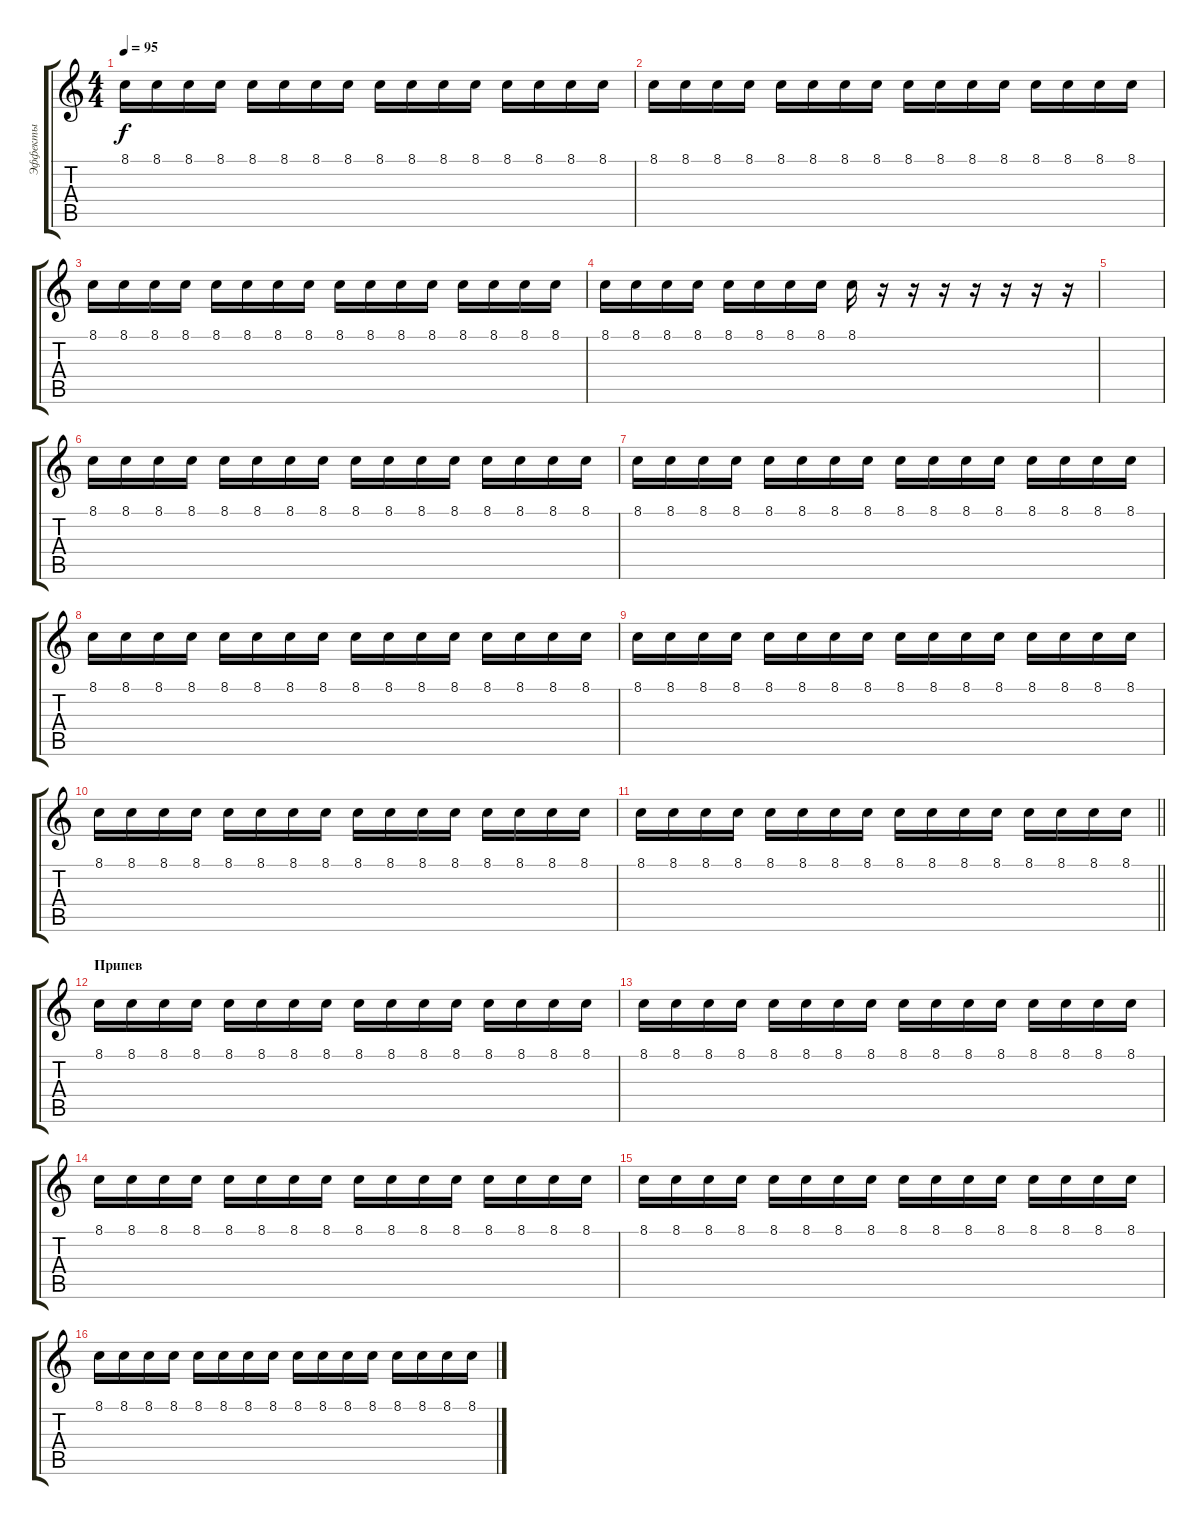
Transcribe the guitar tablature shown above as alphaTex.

\track ("Эффекты" "Эффекты") {instrument fx4atmosphere}
\staff {score tabs}
\tuning (E4 B3 G3 D3 A2 E2) {hide}
\ts (4 4)
\tempo 95
\clef g2
\ks c
8.1.16{dy f} 8.1.16 8.1.16 8.1.16 8.1.16 8.1.16 8.1.16 8.1.16 8.1.16 8.1.16 8.1.16 8.1.16 8.1.16 8.1.16 8.1.16 8.1.16 |
8.1.16 8.1.16 8.1.16 8.1.16 8.1.16 8.1.16 8.1.16 8.1.16 8.1.16 8.1.16 8.1.16 8.1.16 8.1.16 8.1.16 8.1.16 8.1.16 |
8.1.16 8.1.16 8.1.16 8.1.16 8.1.16 8.1.16 8.1.16 8.1.16 8.1.16 8.1.16 8.1.16 8.1.16 8.1.16 8.1.16 8.1.16 8.1.16 |
8.1.16 8.1.16 8.1.16 8.1.16 8.1.16 8.1.16 8.1.16 8.1.16 8.1.16 r.16 r.16 r.16 r.16 r.16 r.16 r.16 |
|
8.1.16 8.1.16 8.1.16 8.1.16 8.1.16 8.1.16 8.1.16 8.1.16 8.1.16 8.1.16 8.1.16 8.1.16 8.1.16 8.1.16 8.1.16 8.1.16 |
8.1.16 8.1.16 8.1.16 8.1.16 8.1.16 8.1.16 8.1.16 8.1.16 8.1.16 8.1.16 8.1.16 8.1.16 8.1.16 8.1.16 8.1.16 8.1.16 |
8.1.16 8.1.16 8.1.16 8.1.16 8.1.16 8.1.16 8.1.16 8.1.16 8.1.16 8.1.16 8.1.16 8.1.16 8.1.16 8.1.16 8.1.16 8.1.16 |
8.1.16 8.1.16 8.1.16 8.1.16 8.1.16 8.1.16 8.1.16 8.1.16 8.1.16 8.1.16 8.1.16 8.1.16 8.1.16 8.1.16 8.1.16 8.1.16 |
8.1.16 8.1.16 8.1.16 8.1.16 8.1.16 8.1.16 8.1.16 8.1.16 8.1.16 8.1.16 8.1.16 8.1.16 8.1.16 8.1.16 8.1.16 8.1.16 |
\barLineRight lightlight
8.1.16 8.1.16 8.1.16 8.1.16 8.1.16 8.1.16 8.1.16 8.1.16 8.1.16 8.1.16 8.1.16 8.1.16 8.1.16 8.1.16 8.1.16 8.1.16 |
\section ("" "Припев")
8.1.16 8.1.16 8.1.16 8.1.16 8.1.16 8.1.16 8.1.16 8.1.16 8.1.16 8.1.16 8.1.16 8.1.16 8.1.16 8.1.16 8.1.16 8.1.16 |
8.1.16 8.1.16 8.1.16 8.1.16 8.1.16 8.1.16 8.1.16 8.1.16 8.1.16 8.1.16 8.1.16 8.1.16 8.1.16 8.1.16 8.1.16 8.1.16 |
8.1.16 8.1.16 8.1.16 8.1.16 8.1.16 8.1.16 8.1.16 8.1.16 8.1.16 8.1.16 8.1.16 8.1.16 8.1.16 8.1.16 8.1.16 8.1.16 |
8.1.16 8.1.16 8.1.16 8.1.16 8.1.16 8.1.16 8.1.16 8.1.16 8.1.16 8.1.16 8.1.16 8.1.16 8.1.16 8.1.16 8.1.16 8.1.16 |
8.1.16 8.1.16 8.1.16 8.1.16 8.1.16 8.1.16 8.1.16 8.1.16 8.1.16 8.1.16 8.1.16 8.1.16 8.1.16 8.1.16 8.1.16 8.1.16
